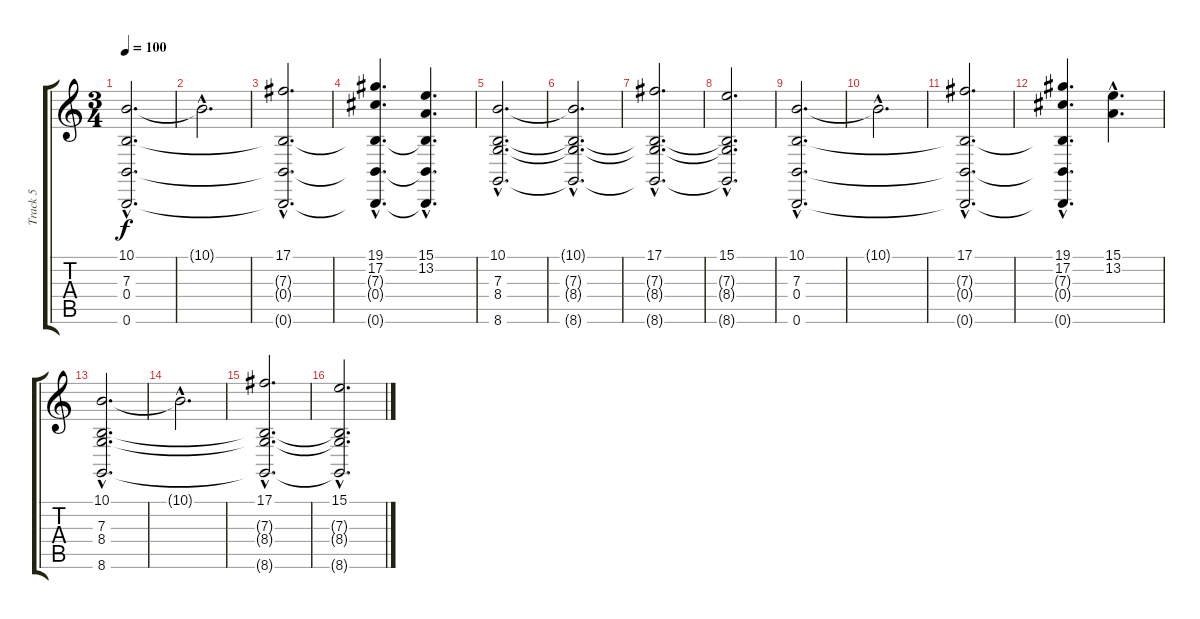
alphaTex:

\track ("Track 5" "Track 5") {instrument stringensemble1}
\staff {score tabs}
\tuning (Db4 Ab3 E3 B2 Gb2 B1) {hide}
\ts (3 4)
\tempo 100
\clef g2
\ks c
(10.1{hac} 7.3{hac} 0.4{hac} 0.6{hac}).2{d dy f instrument stringensemble1} |
10.1{hac t}.2{d} |
(17.1{hac} 7.3{hac t} 0.4{hac t} 0.6{hac t}).2{d} |
(19.1{hac} 17.2{hac} 7.3{hac t} 0.4{hac t} 0.6{hac t}).4{d} (15.1{hac} 13.2{hac} 7.3{hac t} 0.4{hac t} 0.6{hac t}).4{d} |
(10.1{hac} 7.3{hac} 8.4{hac} 8.6{hac}).2{d} |
(10.1{hac t} 7.3{hac t} 8.4{hac t} 8.6{hac t}).2{d} |
(17.1{hac} 7.3{hac t} 8.4{hac t} 8.6{hac t}).2{d} |
(15.1{hac} 7.3{hac t} 8.4{hac t} 8.6{hac t}).2{d} |
(10.1{hac} 7.3{hac} 0.4{hac} 0.6{hac}).2{d} |
10.1{hac t}.2{d} |
(17.1{hac} 7.3{hac t} 0.4{hac t} 0.6{hac t}).2{d} |
(19.1{hac} 17.2{hac} 7.3{hac t} 0.4{hac t} 0.6{hac t}).4{d} (15.1{hac} 13.2{hac}).4{d} |
(10.1{hac} 7.3{hac} 8.4{hac} 8.6{hac}).2{d} |
10.1{hac t}.2{d} |
(17.1{hac} 7.3{hac t} 8.4{hac t} 8.6{hac t}).2{d} |
(15.1{hac} 7.3{hac t} 8.4{hac t} 8.6{hac t}).2{d}
